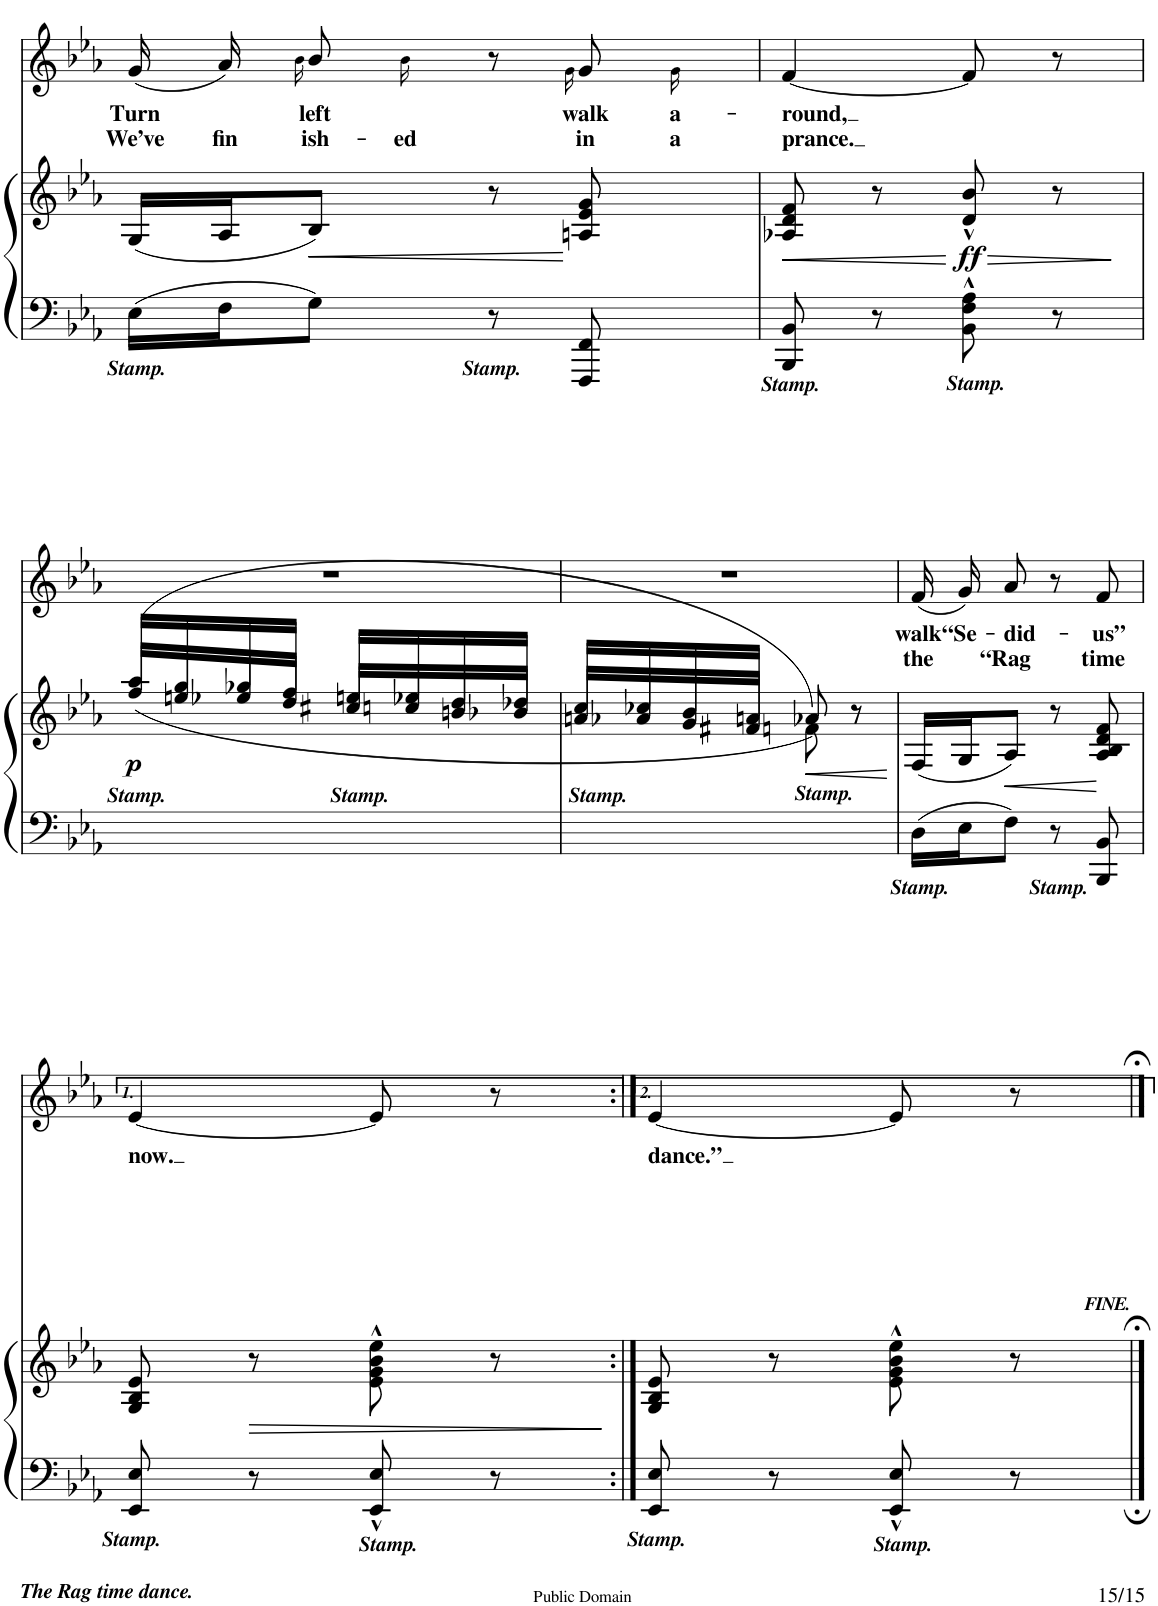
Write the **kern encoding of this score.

**kern	**kern	**dynam	**kern	**text	**text
*part2	*part2	*part2	*part1	*part1	*part1
*staff3	*staff2	*staff2/3	*staff1	*staff1	*staff1
*I"PIANO.	*	*	*I"VOICE.	*	*
*I'Pno	*	*	*	*	*
!!LO:PB:g=z
*clefF4	*clefG2	*	*clefG2	*	*
*k[b-e-a-]	*k[b-e-a-]	*	*k[b-e-a-]	*	*
*M2/4	*M2/4	*	*M2/4	*	*
=124	=124	=124	=124	=124	=124
!LO:TX:b:Bi:t=Stamp.	!	!	!	!	!
!	!	!	!	!LO:LY:b	!LO:LY:b
*	*	*	*^	*	*
16E-\LL	(16G/LL	.	(16g/LL	8ryy	Turn	We’ve
!	!	!	!	!	!	!LO:LY:b
16F\J	16A-/J	.	16a-/J)	.	.	fin-
!	!	!LO:HP:b	!	!	!LO:LY:b	!
!	!	!	!	!	!	!LO:LY:b
8G\J	8B-/J)	<	8b-/J	16b-!\LL	.	ish-
!	!	!	!	!	!	!LO:LY:b
.	.	.	.	16b-!\JJ	.	-ed
!LO:TX:b:Bi:t=Stamp.	!	!	!	!	!	!
8r	8r	.	8r	8ryy	.	.
!	!	!	!	!	!LO:LY:b	!
!	!	!	!	!	!	!LO:LY:b
8FFF/ 8FF/	8An/ 8e-/ 8g/	[	8g/	16g!\LL	.	in
!	!	!	!	!	!LO:LY:b	!LO:LY:b
.	.	.	.	16g!\JJ	a-	a
=125	=125	=125	=125	=125	=125	=125
!LO:TX:b:Bi:t=Stamp.	!	!	!	!	!	!
!	!	!LO:HP:b	!	!	!LO:LY:b	!LO:LY:b
*	*	*	*v	*v	*	*
8BBB-/ 8BB-/	8A-X/ 8d/ 8f/	<	[4f/	round,	-prance.
8r	8r	.	.	.	.
!LO:TX:b:Bi:t=Stamp.	!	!	!	!	!
!	!	!LO:HP:n=1:b	!	!	!
!	!	!LO:DY:n=1:b	!	!	!
8BB-\^^ 8F\^^ 8A-\^^	8d/^^ 8b-/^^	[ > ff	8f/]	.	.
8r	8r	.	8r	.	.
.	.	]	.	.	.
!!LO:LB:g=z
=126	=126	=126	=126	=126	=126
*	*^	*	*	*	*
!LO:TX:a:Bi:t=Stamp.	!	!	!	!	!	!
!	!	!	!LO:DY:b	!	!	!
4ryy	(16aa-/LL	(16ff/LL	p	2r	.	.
.	16gg/	16een/	.	.	.	.
.	16gg-X/	16ee-X/	.	.	.	.
.	16ff/JJ	16dd/JJ	.	.	.	.
!LO:TX:a:Bi:t=Stamp.	!	!	!	!	!	!
4ryy	16een/LL	16cc#X/LL	.	.	.	.
.	16ee-X/	16ccn/	.	.	.	.
.	16dd/	16bn/	.	.	.	.
.	16dd-X/JJ	16b-X/JJ	.	.	.	.
=127	=127	=127	=127	=127	=127	=127
!LO:TX:a:Bi:t=Stamp.	!	!	!	!	!	!
4ryy	16cc/LL	16an/LL	.	2r	.	.
.	16cc-X/	16a-X/	.	.	.	.
.	16b-/	16g/	.	.	.	.
.	16an/JJ	16f#X/JJ	.	.	.	.
!LO:TX:a:Bi:t=Stamp.	!	!	!	!	!	!
!	!	!	!LO:HP:b	!	!	!
8ryy	8a-X/)	8fn\)	<	.	.	.
8r	8r	8ryy	.	.	.	.
*	*v	*v	*	*	*	*
.	.	[	.	.	.
=128	=128	=128	=128	=128	=128
!LO:TX:b:Bi:t=Stamp.	!	!	!	!	!
!	!	!	!	!LO:LY:b	!LO:LY:b
16D\LL	(16F/LL	.	(16f/LL	walk	the
!	!	!	!	!LO:LY:b	!
16E-\J	16G/J	.	16g/J)	“Se-	.
!	!	!LO:HP:b	!	!LO:LY:b	!LO:LY:b
8F\J	8A-/J)	<	8a-/J	-did-	“Rag
!LO:TX:b:Bi:t=Stamp.	!	!	!	!	!
8r	8r	.	8r	.	.
!	!	!	!	!LO:LY:b	!LO:LY:b
8BBB-/ 8BB-/	8A-/ 8B-/ 8d/ 8f/	[	8f/	-us”	time
!!LO:LB:g=z
=129	=129	=129	=129	=129	=129
!LO:TX:b:Bi:t=Stamp.	!	!	!	!	!
!	!	!	!	!LO:LY:b	!
8EE-/ 8E-/	8G/ 8B-/ 8e-/	.	[4e-/	now.	.
!	!	!LO:HP:b	!	!	!
8r	8r	>	.	.	.
!LO:TX:b:Bi:t=Stamp.	!	!	!	!	!
8EE-/^^ 8E-/^^	8e-\^^ 8g\^^ 8b-\^^ 8ee-\^^	.	8e-/]	.	.
8r	8r	.	8r	.	.
.	.	]	.	.	.
=130:|!	=130:|!	=130:|!	=130:|!	=130:|!	=130:|!
!LO:TX:b:Bi:t=Stamp.	!	!	!	!	!
!	!	!	!	!LO:LY:b	!
8EE-/ 8E-/	8G/ 8B-/ 8e-/	.	[4e-/	dance.”	.
8r	8r	.	.	.	.
!LO:TX:b:Bi:t=Stamp.	!	!	!	!	!
8EE-/^^ 8E-/^^	8e-\^^ 8g\^^ 8b-\^^ 8ee-\^^	.	8e-/]	.	.
8r	8r	.	8r	.	.
==	==	==	==	==	==
*-	*-	*-	*-	*-	*-
